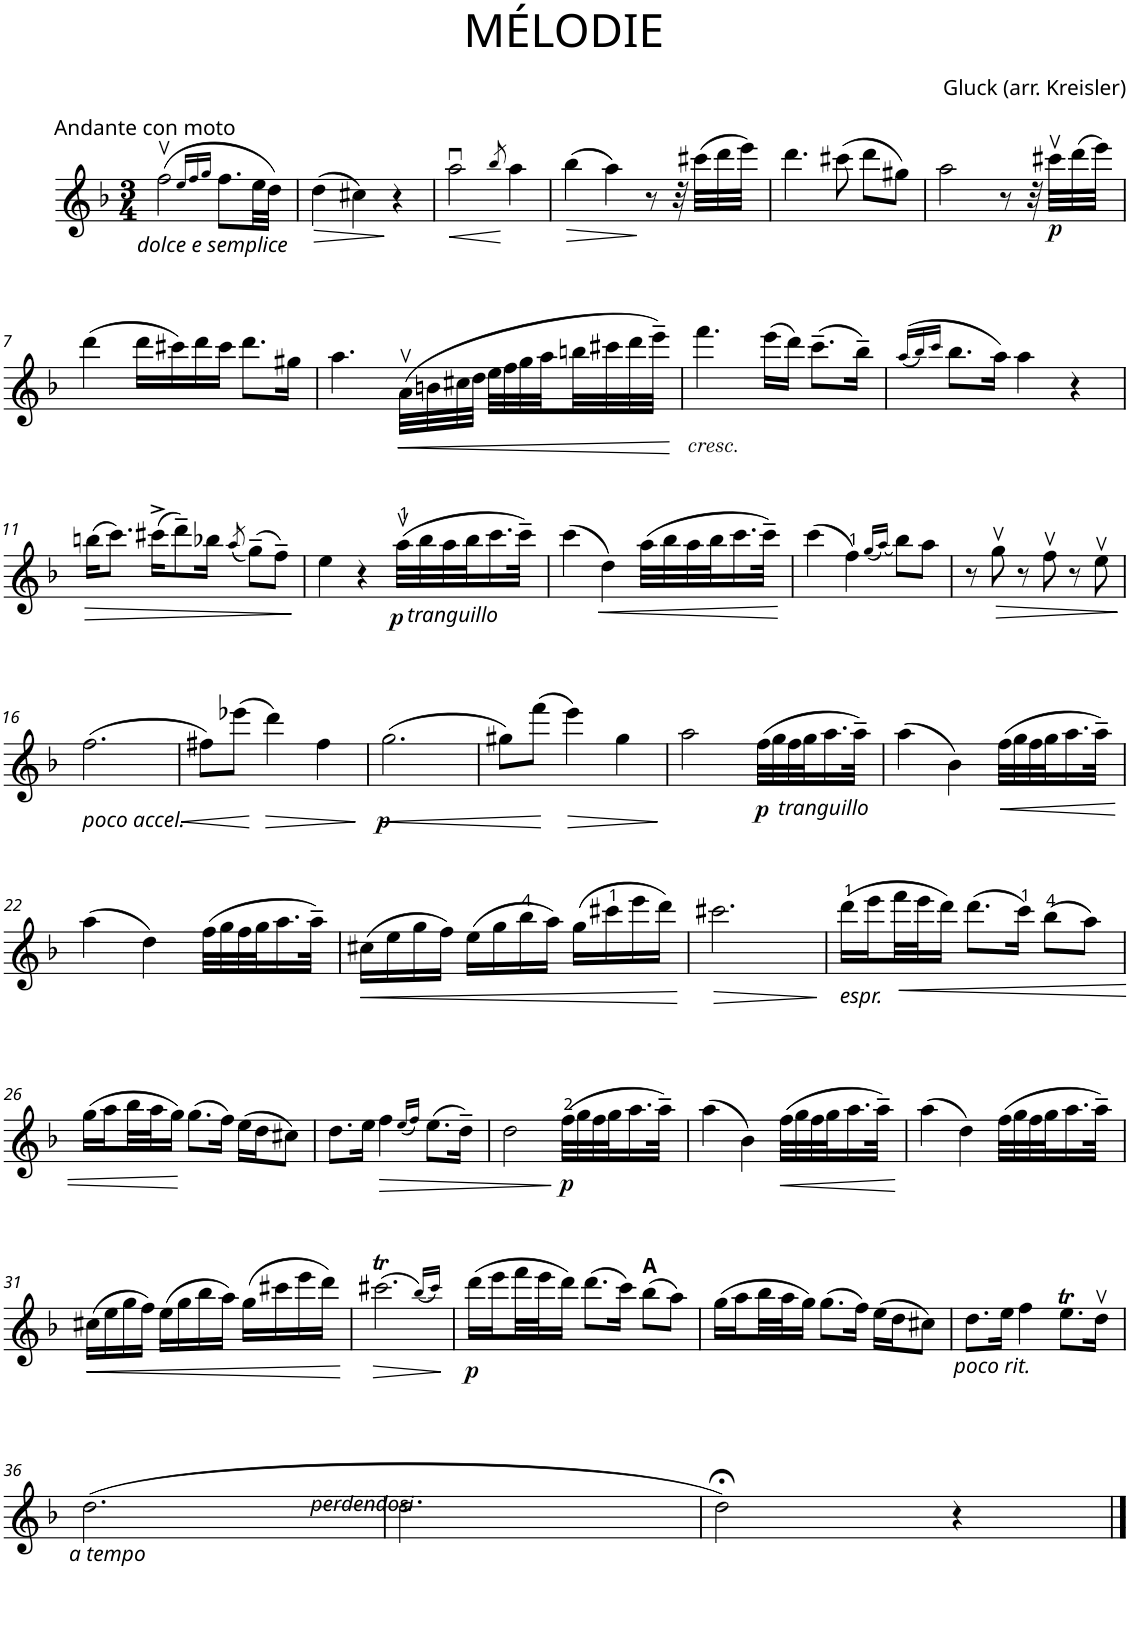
**kern	**dynam
*part1	*part1
*staff1	*staff1
*I"Piano	*
*I'Pno.	*
*clefG2	*
*k[b-]	*
*M3/4	*
=1	=1
!LO:TX:a:t=Andante con moto	!
!LO:TX:b:i:t=dolce e semplice	!
(2ffv\	.
16qee/LL	.
16qff/	.
16qgg/JJ	.
8.ff\L	.
32ee\LL	.
32dd\JJJ)	.
=2	=2
!	!LO:HP:b
(4dd\	>
4cc#X\)	.
4r	]
=3	=3
!	!LO:HP:b
2aau\	<
8qbb-/	.
4aa\	[
=4	=4
!	!LO:HP:b
(4bb-\	>
4aa\)	.
8r	]
32r	.
(32ccc#X\LLL	.
32ddd\	.
32eee\JJJ)	.
=5	=5
4.ddd\	.
(8ccc#X\	.
8ddd\L	.
8gg#X\J)	.
=6	=6
2aa\	.
8r	.
32r	.
!	!LO:DY:b
32ccc#Xv\LLL	p
(32ddd\	.
32eee\JJJ)	.
!!LO:LB:g=z
=7	=7
(4ddd\	.
16ddd\LL	.
16ccc#X\)	.
16ddd\	.
16ccc#\JJ	.
8.ddd\L	.
16gg#X\Jk	.
=8	=8
4.aa\	.
!	!LO:HP:b
(32av\LLL	<
32bn\	.
32cc#X\	.
32dd\JJJ	.
32ee\LLL	.
32ff\	.
32gg\	.
32aa\	.
32bbn\	.
32ccc#X\	.
32ddd\	.
32eee~\JJJ)	.
.	[
=9	=9
!LO:TX:b:i:t=cresc.	!
4.fff\	.
(16eee\LL	.
16ddd\JJ)	.
(8.ccc~\L	.
16bb-~\Jk)	.
=10	=10
((16qaa/LL	.
16qbb-/)	.
16qccc/JJ	.
8.bb-\L	.
16aa\Jk)	.
4aa\	.
4r	.
!!LO:LB:g=z
=11	=11
!	!LO:HP:b
(16bbn\KL	>
8.ccc\J)	.
(16ccc#X^\KL	.
8ddd~\)	.
16bb-X\Jk	.
(8qaa/	.
(8gg~\L)	.
8ff~\J)	.
.	]
=12	=12
4ee\	.
4r	.
!LO:TX:b:i:t=tranguillo	!
!	!LO:DY:b
(32aav\LLL	p
32bb-\	.
32aa\	.
32bb-\J	.
16.ccc\	.
32ccc~\JJk)	.
=13	=13
(4ccc\	.
!	!LO:HP:b
4dd\)	<
(32aa\LLL	.
32bb-\	.
32aa\	.
32bb-\J	.
16.ccc\	.
32ccc~\JJk)	.
.	[
=14	=14
(4ccc\	.
4ff\)	.
(16qgg/LL	.
(16qaa/JJ)	.
8bb-\L)	.
8aa\J	.
=15	=15
8r	.
!	!LO:HP:b
8ggv\	>
8r	.
8ffv\	.
8r	.
8eev\	.
.	]
!!LO:LB:g=z
=16	=16
!LO:TX:b:i:t=poco accel.	!
!	!LO:HP:b
(2.ff\	<
=17	=17
8ff#X\L)	.
(8eee-X\J	.
!	!LO:HP:n=1:b
4ddd\)	[ >
4ff#\	.
.	]
=18	=18
!	!LO:HP:b
!	!LO:DY:n=1:b
(2.gg\	< p
=19	=19
8gg#X\L)	.
(8fff\J	.
!	!LO:HP:n=1:b
4eee\)	[ >
4gg#\	.
.	]
=20	=20
2aa\	.
!	!LO:DY:b
(32ff\LLL	p
!LO:TX:b:i:t=tranguillo	!
32gg\	.
32ff\	.
32gg\J	.
16.aa\	.
32aa~\JJk)	.
=21	=21
(4aa\	.
4b-\)	.
!	!LO:HP:b
(32ff\LLL	<
32gg\	.
32ff\	.
32gg\J	.
16.aa\	.
32aa~\JJk)	.
.	[
!!LO:LB:g=z
=22	=22
(4aa\	.
4dd\)	.
(32ff\LLL	.
32gg\	.
32ff\	.
32gg\J	.
16.aa\	.
32aa~\JJk)	.
=23	=23
!	!LO:HP:b
(16cc#X\LL	<
16ee\	.
16gg\	.
16ff\JJ)	.
(16ee\LL	.
16gg\	.
16bb-\	.
16aa\JJ)	.
(16gg\LL	.
16ccc#X\	.
16eee\	.
16ddd\JJ)	.
.	[
=24	=24
!	!LO:HP:b
2.ccc#X\	>
.	]
=25	=25
!LO:TX:b:i:t=espr.	!
(16ddd\LL	.
16eee\	.
!	!LO:HP:b
32fff\L	<
32eee\J	.
16ddd\JJ)	.
(8.ddd\L	.
16ccc\Jk)	.
(8bb-\L	.
8aa\J)	.
!!LO:LB:g=z
=26	=26
(16gg\LL	.
16aa\	.
32bb-\L	.
32aa\J	.
16gg\JJ)	.
(8.gg\L	[
16ff\Jk)	.
(16ee\LL	.
16dd\J	.
8cc#X\J)	.
=27	=27
8.dd\L	.
16ee\Jk	.
!	!LO:HP:b
4ff\	>
(16qee/LL	.
16qff/JJ)	.
(8.ee\L	.
16dd~\Jk)	.
=28	=28
2dd\	.
!	!LO:DY:n=1:b
(32ff\LLL	] p
32gg\	.
32ff\	.
32gg\J	.
16.aa\	.
32aa~\JJk)	.
=29	=29
(4aa\	.
4b-\)	.
!	!LO:HP:b
(32ff\LLL	<
32gg\	.
32ff\	.
32gg\J	.
16.aa\	.
32aa~\JJk)	.
.	[
=30	=30
(4aa\	.
4dd\)	.
(32ff\LLL	.
32gg\	.
32ff\	.
32gg\J	.
16.aa\	.
32aa~\JJk)	.
!!LO:LB:g=z
=31	=31
!	!LO:HP:b
(16cc#X\LL	<
16ee\	.
16gg\	.
16ff\JJ)	.
(16ee\LL	.
16gg\	.
16bb-\	.
16aa\JJ)	.
(16gg\LL	.
16ccc#X\	.
16eee\	.
16ddd\JJ)	.
.	[
=32	=32
!	!LO:HP:b
(2.ccc#Xt\	>
(16qbb-/LL)	.
16qccc#/JJ)	.
.	]
=33	=33
!	!LO:DY:b
(16ddd\LL	p
16eee\	.
32fff\L	.
32eee\J	.
16ddd\JJ)	.
(8.ddd\L	.
16ccc\Jk)	.
!LO:TX:a:B:t=A	!
(8bb-\L	.
8aa\J)	.
=34	=34
(16gg\LL	.
16aa\	.
32bb-\L	.
32aa\J	.
16gg\JJ)	.
(8.gg\L	.
16ff\Jk)	.
(16ee\LL	.
16dd\J	.
8cc#X\J)	.
=35	=35
!LO:TX:b:i:t=poco rit.	!
8.dd\L	.
16ee\Jk	.
4ff\	.
8.eet\L	.
16ddv\Jk	.
!!LO:LB:g=z
=36	=36
!LO:TX:b:i:t=a tempo	!
(2.dd\	.
=37	=37
!LO:TX:b:i:t=perdendosi	!
2.dd\	.
=38	=38
2dd;<\)	.
4r	.
==	==
*-	*-
